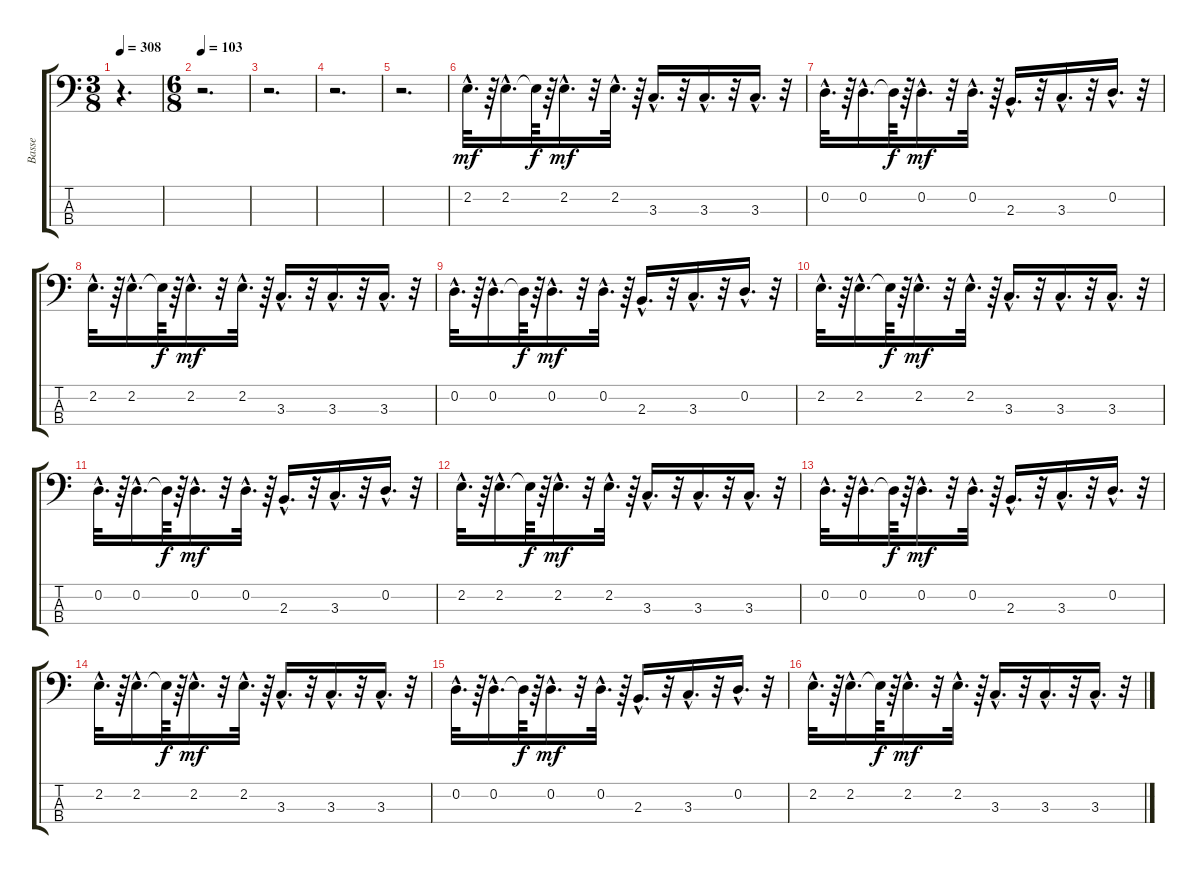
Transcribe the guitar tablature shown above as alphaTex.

\track ("Basse" "Basse") {instrument acousticbass}
\staff {score tabs}
\tuning (G2 D2 A1 E1) {hide}
\ts (3 8)
\tempo 308
\clef f4
\ks c
r.4{d dy mf instrument acousticbass} |
\ts (6 8)
\tempo 103
r.2{d} |
r.2{d} |
r.2{d} |
r.2{d} |
2.2{hac}.32{d} r.64 2.2{hac}.16{d} 2.2{t}.64{dy f} r.64 2.2{hac}.16{d dy mf} r.32 2.2{hac}.32{d} r.64 3.3{hac}.16{d} r.32 3.3{hac}.16{d} r.32 3.3{hac}.16{d} r.32 |
0.2{hac}.32{d} r.64 0.2{hac}.16{d} 0.2{t}.64{dy f} r.64 0.2{hac}.16{d dy mf} r.32 0.2{hac}.32{d} r.64 2.3{hac}.16{d} r.32 3.3{hac}.16{d} r.32 0.2{hac}.16{d} r.32 |
2.2{hac}.32{d} r.64 2.2{hac}.16{d} 2.2{t}.64{dy f} r.64 2.2{hac}.16{d dy mf} r.32 2.2{hac}.32{d} r.64 3.3{hac}.16{d} r.32 3.3{hac}.16{d} r.32 3.3{hac}.16{d} r.32 |
0.2{hac}.32{d} r.64 0.2{hac}.16{d} 0.2{t}.64{dy f} r.64 0.2{hac}.16{d dy mf} r.32 0.2{hac}.32{d} r.64 2.3{hac}.16{d} r.32 3.3{hac}.16{d} r.32 0.2{hac}.16{d} r.32 |
2.2{hac}.32{d} r.64 2.2{hac}.16{d} 2.2{t}.64{dy f} r.64 2.2{hac}.16{d dy mf} r.32 2.2{hac}.32{d} r.64 3.3{hac}.16{d} r.32 3.3{hac}.16{d} r.32 3.3{hac}.16{d} r.32 |
0.2{hac}.32{d} r.64 0.2{hac}.16{d} 0.2{t}.64{dy f} r.64 0.2{hac}.16{d dy mf} r.32 0.2{hac}.32{d} r.64 2.3{hac}.16{d} r.32 3.3{hac}.16{d} r.32 0.2{hac}.16{d} r.32 |
2.2{hac}.32{d} r.64 2.2{hac}.16{d} 2.2{t}.64{dy f} r.64 2.2{hac}.16{d dy mf} r.32 2.2{hac}.32{d} r.64 3.3{hac}.16{d} r.32 3.3{hac}.16{d} r.32 3.3{hac}.16{d} r.32 |
0.2{hac}.32{d} r.64 0.2{hac}.16{d} 0.2{t}.64{dy f} r.64 0.2{hac}.16{d dy mf} r.32 0.2{hac}.32{d} r.64 2.3{hac}.16{d} r.32 3.3{hac}.16{d} r.32 0.2{hac}.16{d} r.32 |
2.2{hac}.32{d} r.64 2.2{hac}.16{d} 2.2{t}.64{dy f} r.64 2.2{hac}.16{d dy mf} r.32 2.2{hac}.32{d} r.64 3.3{hac}.16{d} r.32 3.3{hac}.16{d} r.32 3.3{hac}.16{d} r.32 |
0.2{hac}.32{d} r.64 0.2{hac}.16{d} 0.2{t}.64{dy f} r.64 0.2{hac}.16{d dy mf} r.32 0.2{hac}.32{d} r.64 2.3{hac}.16{d} r.32 3.3{hac}.16{d} r.32 0.2{hac}.16{d} r.32 |
2.2{hac}.32{d} r.64 2.2{hac}.16{d} 2.2{t}.64{dy f} r.64 2.2{hac}.16{d dy mf} r.32 2.2{hac}.32{d} r.64 3.3{hac}.16{d} r.32 3.3{hac}.16{d} r.32 3.3{hac}.16{d} r.32
